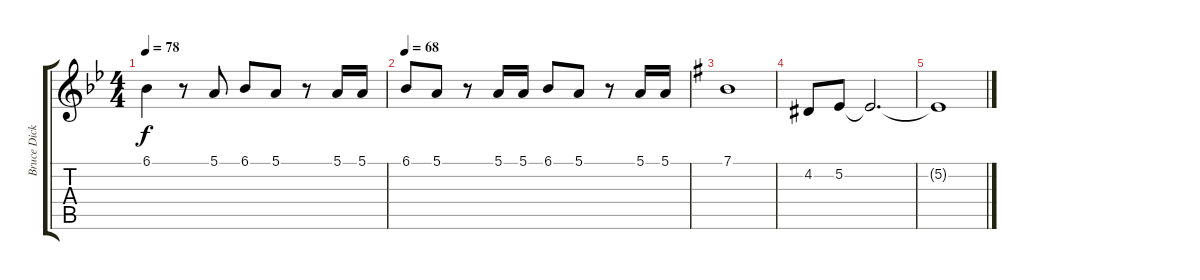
\track ("Bruce Dickinson (Vocals)" "Bruce Dick") {instrument acousticgrandpiano}
\staff {score tabs}
\tuning (E4 B3 G3 D3 A2 E2) {hide}
\ts (4 4)
\tempo 78
\clef g2
\ks gminor
6.1{t}.4{dy f} r.8 5.1.8 6.1.8 5.1.8 r.8 5.1.16 5.1.16 |
\tempo 68
6.1.8 5.1.8 r.8 5.1.16 5.1.16 6.1.8 5.1.8 r.8 5.1.16 5.1.16 |
\ks eminor
7.1.1 |
4.2.8 5.2.8 5.2{t}.2{d} |
5.2{t}.1
